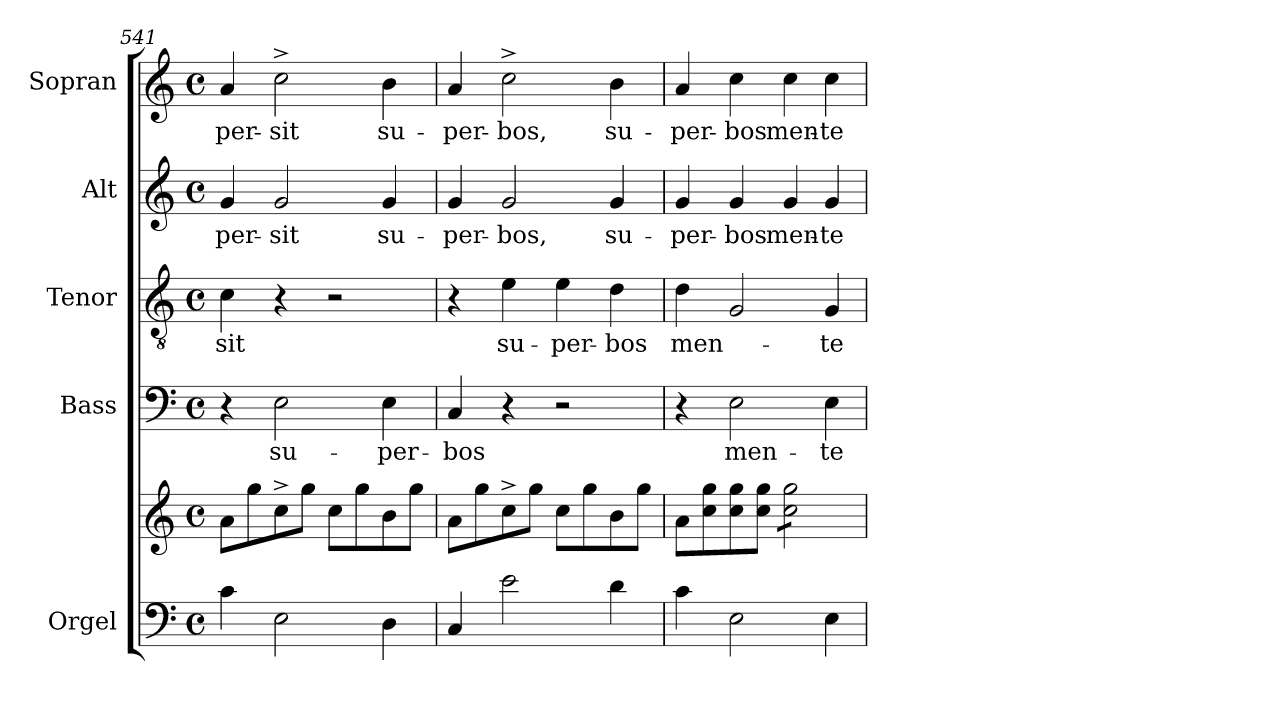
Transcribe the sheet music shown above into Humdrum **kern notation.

**kern	**kern	**kern	**text	**kern	**text	**kern	**text	**kern	**text
*part5	*part5	*part4	*part4	*part3	*part3	*part2	*part2	*part1	*part1
*staff6	*staff5	*staff4	*staff4	*staff3	*staff3	*staff2	*staff2	*staff1	*staff1
*I"Orgel	*	*I"Bass	*	*I"Tenor	*	*I"Alt	*	*I"Sopran	*
*I'Org.	*	*I'B.	*	*I'T.	*	*I'A.	*	*I'S.	*
!!LO:LB:g=z
*clefF4	*clefG2	*clefF4	*	*clefGv2	*	*clefG2	*	*clefG2	*
*k[]	*k[]	*k[]	*	*k[]	*	*k[]	*	*k[]	*
*C:	*C:	*C:	*	*C:	*	*C:	*	*C:	*
*M4/4	*M4/4	*M4/4	*	*M4/4	*	*M4/4	*	*M4/4	*
*met(c)	*met(c)	*met(c)	*	*met(c)	*	*met(c)	*	*met(c)	*
=541	=541	=541	=541	=541	=541	=541	=541	=541	=541
!	!	!	!	!	!LO:LY:b	!	!LO:LY:b	!	!LO:LY:b
4c\	8a\L	4r	.	4c\	-sit	4g/	-per-	4a/	-per-
.	8gg\	.	.	.	.	.	.	.	.
!	!	!	!LO:LY:b	!	!	!	!LO:LY:b	!	!LO:LY:b
2E\	8cc^>\	2E\	su-	4r	.	2g/	-sit	2cc^>\	-sit
.	8gg\J	.	.	.	.	.	.	.	.
.	8cc\L	.	.	2r	.	.	.	.	.
.	8gg\	.	.	.	.	.	.	.	.
!	!	!	!LO:LY:b	!	!	!	!LO:LY:b	!	!LO:LY:b
4D\	8b\	4E\	-per-	.	.	4g/	su-	4b\	su-
.	8gg\J	.	.	.	.	.	.	.	.
=542	=542	=542	=542	=542	=542	=542	=542	=542	=542
!	!	!	!LO:LY:b	!	!	!	!LO:LY:b	!	!LO:LY:b
4C/	8a\L	4C/	-bos	4r	.	4g/	-per-	4a/	-per-
.	8gg\	.	.	.	.	.	.	.	.
!	!	!	!	!	!LO:LY:b	!	!LO:LY:b	!	!LO:LY:b
2e\	8cc^>\	4r	.	4e\	su-	2g/	-bos,	2cc^>\	-bos,
.	8gg\J	.	.	.	.	.	.	.	.
!	!	!	!	!	!LO:LY:b	!	!	!	!
.	8cc\L	2r	.	4e\	-per-	.	.	.	.
.	8gg\	.	.	.	.	.	.	.	.
!	!	!	!	!	!LO:LY:b	!	!LO:LY:b	!	!LO:LY:b
4d\	8b\	.	.	4d\	-bos	4g/	su-	4b\	su-
.	8gg\J	.	.	.	.	.	.	.	.
=543	=543	=543	=543	=543	=543	=543	=543	=543	=543
!	!	!	!	!	!LO:LY:b	!	!LO:LY:b	!	!LO:LY:b
4c\	8a\L	4r	.	4d\	men-	4g/	-per-	4a/	-per-
.	8cc\ 8gg\	.	.	.	.	.	.	.	.
!	!	!	!LO:LY:b	!	!	!	!LO:LY:b	!	!LO:LY:b
2E\	8cc\ 8gg\	2E\	men-	2G/	.	4g/	-bos	4cc\	-bos
.	8cc\ 8gg\J	.	.	.	.	.	.	.	.
!	!	!	!	!	!	!	!LO:LY:b	!	!LO:LY:b
*	*tremolo	*	*	*	*	*	*	*	*
.	8cc\ 8gg\L	.	.	.	.	4g/	men-	4cc\	men-
.	8cc\ 8gg\	.	.	.	.	.	.	.	.
!	!	!	!LO:LY:b	!	!LO:LY:b	!	!LO:LY:b	!	!LO:LY:b
4E\	8cc\ 8gg\	4E\	-te	4G/	-te	4g/	-te	4cc\	-te
.	8cc\ 8gg\J	.	.	.	.	.	.	.	.
*	*Xtremolo	*	*	*	*	*	*	*	*
=	=	=	=	=	=	=	=	=	=
*-	*-	*-	*-	*-	*-	*-	*-	*-	*-
